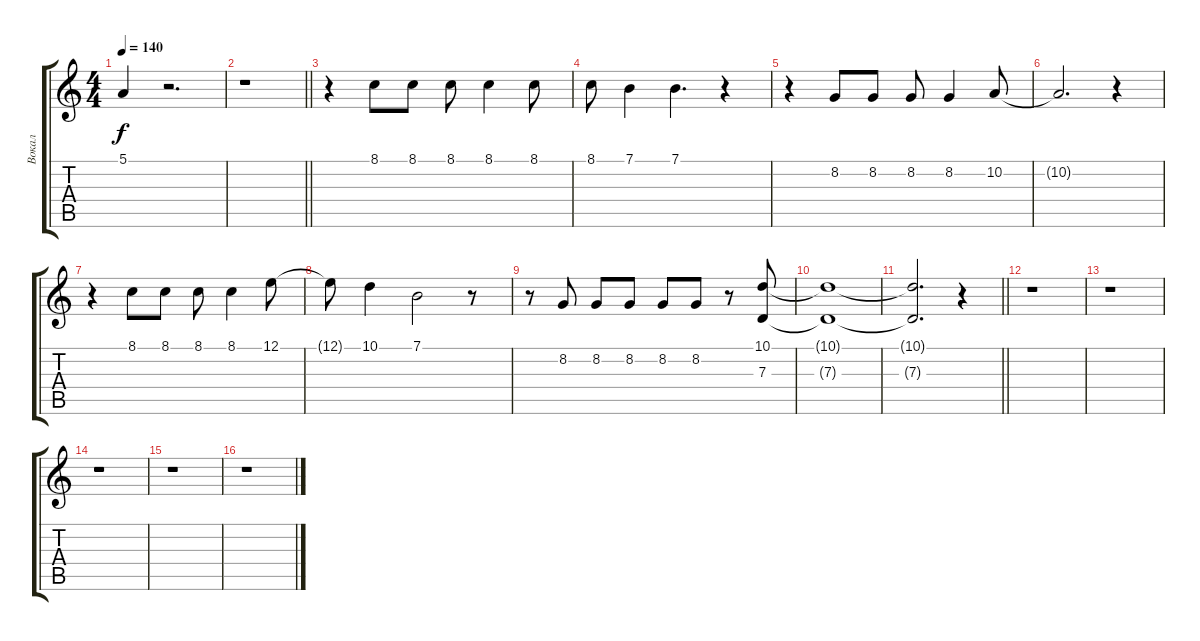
\track ("Вокал" "Вокал") {instrument sopranosax}
\staff {score tabs}
\tuning (E4 B3 G3 D3 A2 E2) {hide}
\ts (4 4)
\tempo 140
\clef g2
\ks c
5.1{t}.4{dy f} r.2{d} |
\barLineRight lightlight
r.1 |
r.4 8.1.8 8.1.8 8.1.8 8.1.4 8.1.8 |
8.1.8 7.1.4 7.1.4{d} r.4 |
r.4 8.2.8 8.2.8 8.2.8 8.2.4 10.2.8 |
10.2{t}.2{d} r.4 |
r.4 8.1.8 8.1.8 8.1.8 8.1.4 12.1.8 |
12.1{t}.8 10.1.4 7.1.2 r.8 |
r.8 8.2.8 8.2.8 8.2.8 8.2.8 8.2.8 r.8 (10.1 7.3).8 |
(10.1{t} 7.3{t}).1 |
\barLineRight lightlight
(10.1{t} 7.3{t}).2{d} r.4 |
r.1 |
r.1 |
r.1 |
r.1 |
r.1
